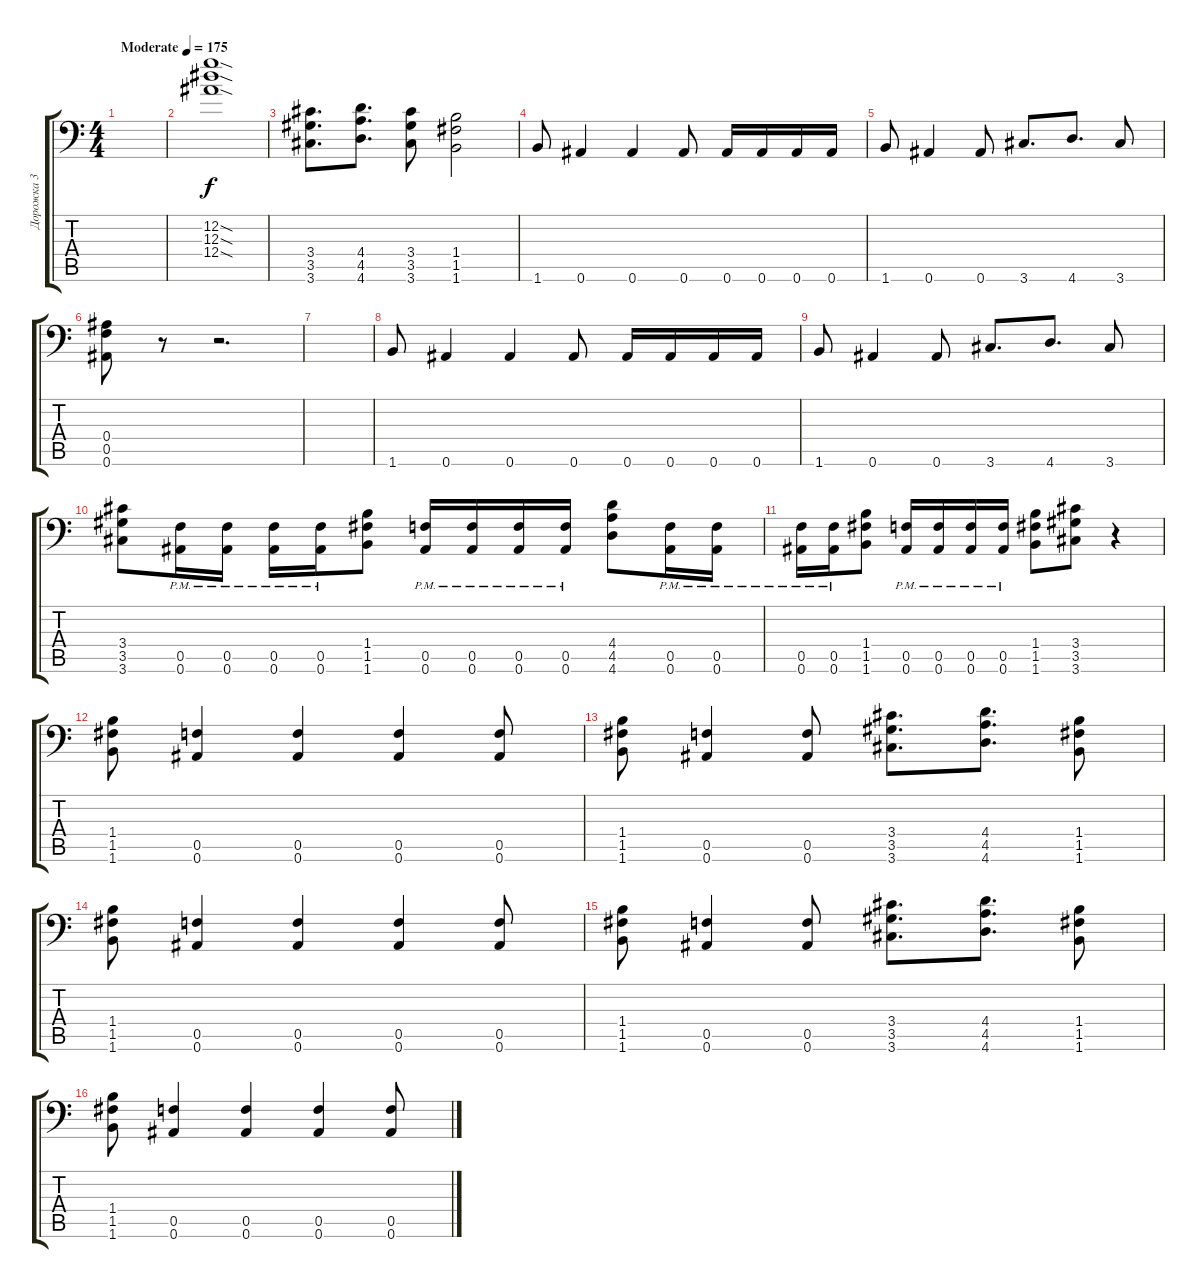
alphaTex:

\track ("Дорожка 3" "Дорожка 3") {instrument overdrivenguitar}
\staff {score tabs}
\tuning (C4 G3 Eb3 Bb2 F2 Bb1) {hide}
\ts (4 4)
\tempo (175 "Moderate")
\clef f4
\ks c
|
(12.2{sod} 12.3{sod} 12.4{sod}).1 |
(3.4 3.5 3.6).8{d} (4.4 4.5 4.6).8{d} (3.4 3.5 3.6).8 (1.4 1.5 1.6).2 |
1.6.8 0.6.4 0.6.4 0.6.8 0.6.16 0.6.16 0.6.16 0.6.16 |
1.6.8 0.6.4 0.6.8 3.6.8{d} 4.6.8{d} 3.6.8 |
(0.4 0.5 0.6).8 r.8 r.2{d} |
|
1.6.8 0.6.4 0.6.4 0.6.8 0.6.16 0.6.16 0.6.16 0.6.16 |
1.6.8 0.6.4 0.6.8 3.6.8{d} 4.6.8{d} 3.6.8 |
(3.4 3.5 3.6).8 (0.5{pm} 0.6{pm}).16 (0.5{pm} 0.6{pm}).16 (0.5{pm} 0.6{pm}).16 (0.5{pm} 0.6{pm}).16 (1.4 1.5 1.6).8 (0.5{pm} 0.6{pm}).16 (0.5{pm} 0.6{pm}).16 (0.5{pm} 0.6{pm}).16 (0.5{pm} 0.6{pm}).16 (4.4 4.5 4.6).8 (0.5{pm} 0.6{pm}).16 (0.5{pm} 0.6{pm}).16 |
(0.5{pm} 0.6{pm}).16 (0.5{pm} 0.6{pm}).16 (1.4 1.5 1.6).8 (0.5{pm} 0.6{pm}).16 (0.5{pm} 0.6{pm}).16 (0.5{pm} 0.6{pm}).16 (0.5{pm} 0.6{pm}).16 (1.4 1.5 1.6).8 (3.4 3.5 3.6).8 r.4 |
(1.4 1.5 1.6).8 (0.5 0.6).4 (0.5 0.6).4 (0.5 0.6).4 (0.5 0.6).8 |
(1.4 1.5 1.6).8 (0.5 0.6).4 (0.5 0.6).8 (3.4 3.5 3.6).8{d} (4.4 4.5 4.6).8{d} (1.4 1.5 1.6).8 |
(1.4 1.5 1.6).8 (0.5 0.6).4 (0.5 0.6).4 (0.5 0.6).4 (0.5 0.6).8 |
(1.4 1.5 1.6).8 (0.5 0.6).4 (0.5 0.6).8 (3.4 3.5 3.6).8{d} (4.4 4.5 4.6).8{d} (1.4 1.5 1.6).8 |
(1.4 1.5 1.6).8 (0.5 0.6).4 (0.5 0.6).4 (0.5 0.6).4 (0.5 0.6).8
